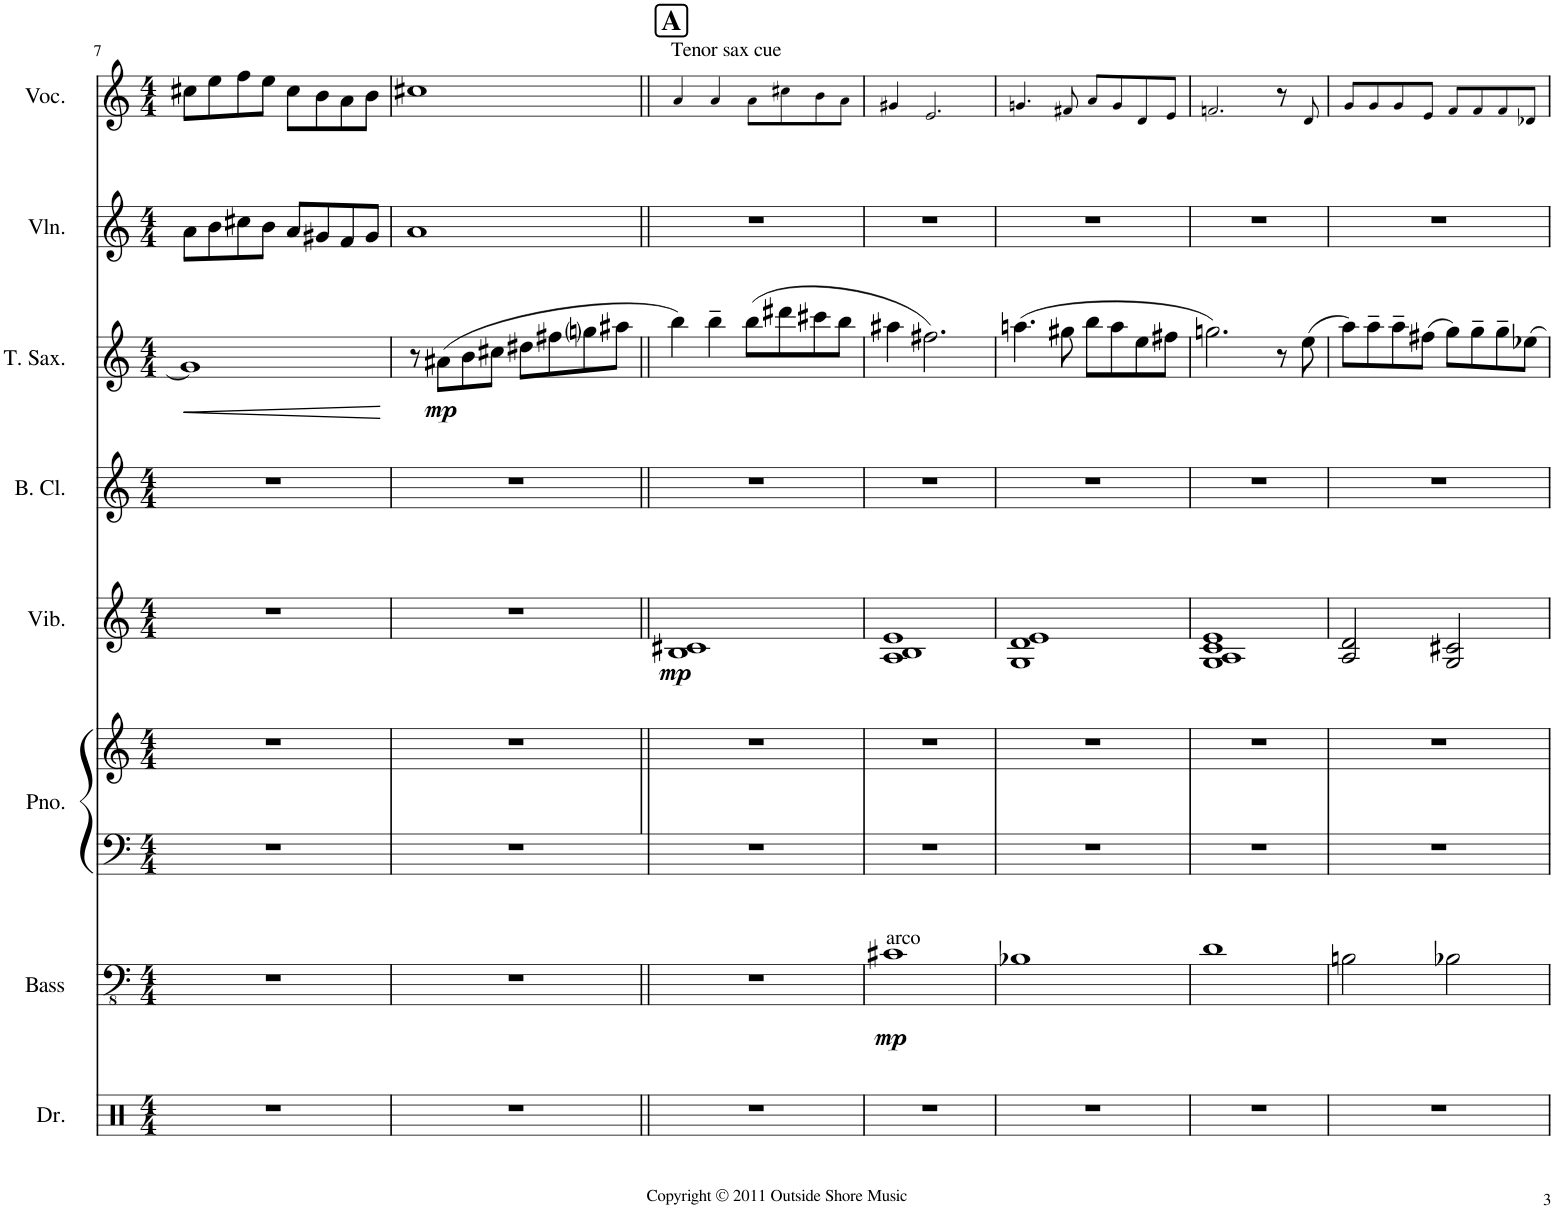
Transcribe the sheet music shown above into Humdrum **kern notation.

**kern	**kern	**dynam	**kern	**kern	**kern	**dynam	**kern	**kern	**dynam	**kern	**kern
*part8	*part7	*part7	*part6	*part6	*part5	*part5	*part4	*part3	*part3	*part2	*part1
*staff9	*staff8	*staff8	*staff7	*staff6	*staff5	*staff5	*staff4	*staff3	*staff3	*staff2	*staff1
*I"Drums	*I"Bass	*	*I"Piano	*	*I"Vibraphone	*	*I"Bass Clarinet	*I"Tenor Saxophone	*	*I"Violin	*I"Voice
*I'Dr.	*I'Bass	*	*I'Pno.	*	*I'Vib.	*	*I'B. Cl.	*I'T. Sax.	*	*I'Vln.	*I'Voc.
!!LO:PB:g=z
*clefX	*clefFv4	*	*clefF4	*clefG2	*clefG2	*	*clefG2	*clefG2	*	*clefG2	*clefG2
*	*Trd7c12	*	*	*	*	*	*Trd8c14	*Trd8c14	*	*	*
*k[]	*k[]	*	*k[]	*k[]	*k[]	*	*k[]	*k[]	*	*k[]	*k[]
*M4/4	*M4/4	*	*M4/4	*M4/4	*M4/4	*	*M4/4	*M4/4	*	*M4/4	*M4/4
=7	=7	=7	=7	=7	=7	=7	=7	=7	=7	=7	=7
!	!	!	!	!	!	!	!	!	!LO:HP:b	!	!
1r	1r	.	1r	1r	1r	.	1r	1g]	<	8a\L	8cc#X\L
.	.	.	.	.	.	.	.	.	.	8b\	8ee\
.	.	.	.	.	.	.	.	.	.	8cc#X\	8ff\
.	.	.	.	.	.	.	.	.	.	8b\J	8ee\J
.	.	.	.	.	.	.	.	.	.	8a/L	8cc#\L
.	.	.	.	.	.	.	.	.	.	8g#X/	8b\
.	.	.	.	.	.	.	.	.	.	8f/	8a\
.	.	.	.	.	.	.	.	.	.	8g#/J	8b\J
.	.	.	.	.	.	.	.	.	[	.	.
=8	=8	=8	=8	=8	=8	=8	=8	=8	=8	=8	=8
1r	1r	.	1r	1r	1r	.	1r	8r	.	1a	1cc#X
!	!	!	!	!	!	!	!	!	!LO:DY:b	!	!
.	.	.	.	.	.	.	.	(8a#X\L	mp	.	.
.	.	.	.	.	.	.	.	8b\	.	.	.
.	.	.	.	.	.	.	.	8cc#X\J	.	.	.
.	.	.	.	.	.	.	.	8dd#X\L	.	.	.
.	.	.	.	.	.	.	.	8ff#X\	.	.	.
.	.	.	.	.	.	.	.	8ggni\	.	.	.
.	.	.	.	.	.	.	.	8aa#X\J	.	.	.
=9||	=9||	=9||	=9||	=9||	=9||	=9||	=9||	=9||	=9||	=9||	=9||
!	!	!	!	!	!	!	!	!	!	!	!LO:TX:a:t=Tenor sax cue
!	!	!	!	!	!	!	!	!	!	!	!LO:TX:a:B:t=A
!	!	!	!	!	!	!LO:DY:b	!	!	!	!	!
1r	1r	.	1r	1r	1B 1c#X	mp	1r	4bb\)	.	1r	4a!/
.	.	.	.	.	.	.	.	4bb~\	.	.	4a!/
.	.	.	.	.	.	.	.	(8bb\L	.	.	8a!\L
.	.	.	.	.	.	.	.	8ddd#X\	.	.	8cc#X!\
.	.	.	.	.	.	.	.	8ccc#X\	.	.	8b!\
.	.	.	.	.	.	.	.	8bb\J	.	.	8a!\J
=10	=10	=10	=10	=10	=10	=10	=10	=10	=10	=10	=10
!	!LO:TX:a:t=arco	!	!	!	!	!	!	!	!	!	!
!	!	!LO:DY:b	!	!	!	!	!	!	!	!	!
1r	1C#X	mp	1r	1r	1A 1B 1e	.	1r	4aa#X\	.	1r	4g#X!/
.	.	.	.	.	.	.	.	2.ff#X\)	.	.	2.e!/
=11	=11	=11	=11	=11	=11	=11	=11	=11	=11	=11	=11
1r	1BB-X	.	1r	1r	1G 1d 1e	.	1r	(4.aan\	.	1r	4.gn!/
.	.	.	.	.	.	.	.	8gg#X\	.	.	8f#X!/
.	.	.	.	.	.	.	.	8bb\L	.	.	8a!/L
.	.	.	.	.	.	.	.	8aa\	.	.	8g!/
.	.	.	.	.	.	.	.	8ee\	.	.	8d!/
.	.	.	.	.	.	.	.	8ff#X\J	.	.	8e!/J
=12	=12	=12	=12	=12	=12	=12	=12	=12	=12	=12	=12
1r	1D	.	1r	1r	1G 1A 1c 1e	.	1r	2.ggn\)	.	1r	2.fn!/
.	.	.	.	.	.	.	.	8r	.	.	8r
.	.	.	.	.	.	.	.	(8ee\	.	.	8d!/
=13	=13	=13	=13	=13	=13	=13	=13	=13	=13	=13	=13
1r	2BBn\	.	1r	1r	2A/ 2d/	.	1r	8aa\L)	.	1r	8g!/L
.	.	.	.	.	.	.	.	8aa~\	.	.	8g!/
.	.	.	.	.	.	.	.	8aa~\	.	.	8g!/
.	.	.	.	.	.	.	.	(8ff#X\J	.	.	8e!/J
.	2BB-X\	.	.	.	2G/ 2c#X/	.	.	8gg\L)	.	.	8f!/L
.	.	.	.	.	.	.	.	8gg~\	.	.	8f!/
.	.	.	.	.	.	.	.	8gg~\	.	.	8f!/
.	.	.	.	.	.	.	.	8ee-X\J	.	.	8d-X!/J
=	=	=	=	=	=	=	=	=	=	=	=
*-	*-	*-	*-	*-	*-	*-	*-	*-	*-	*-	*-
